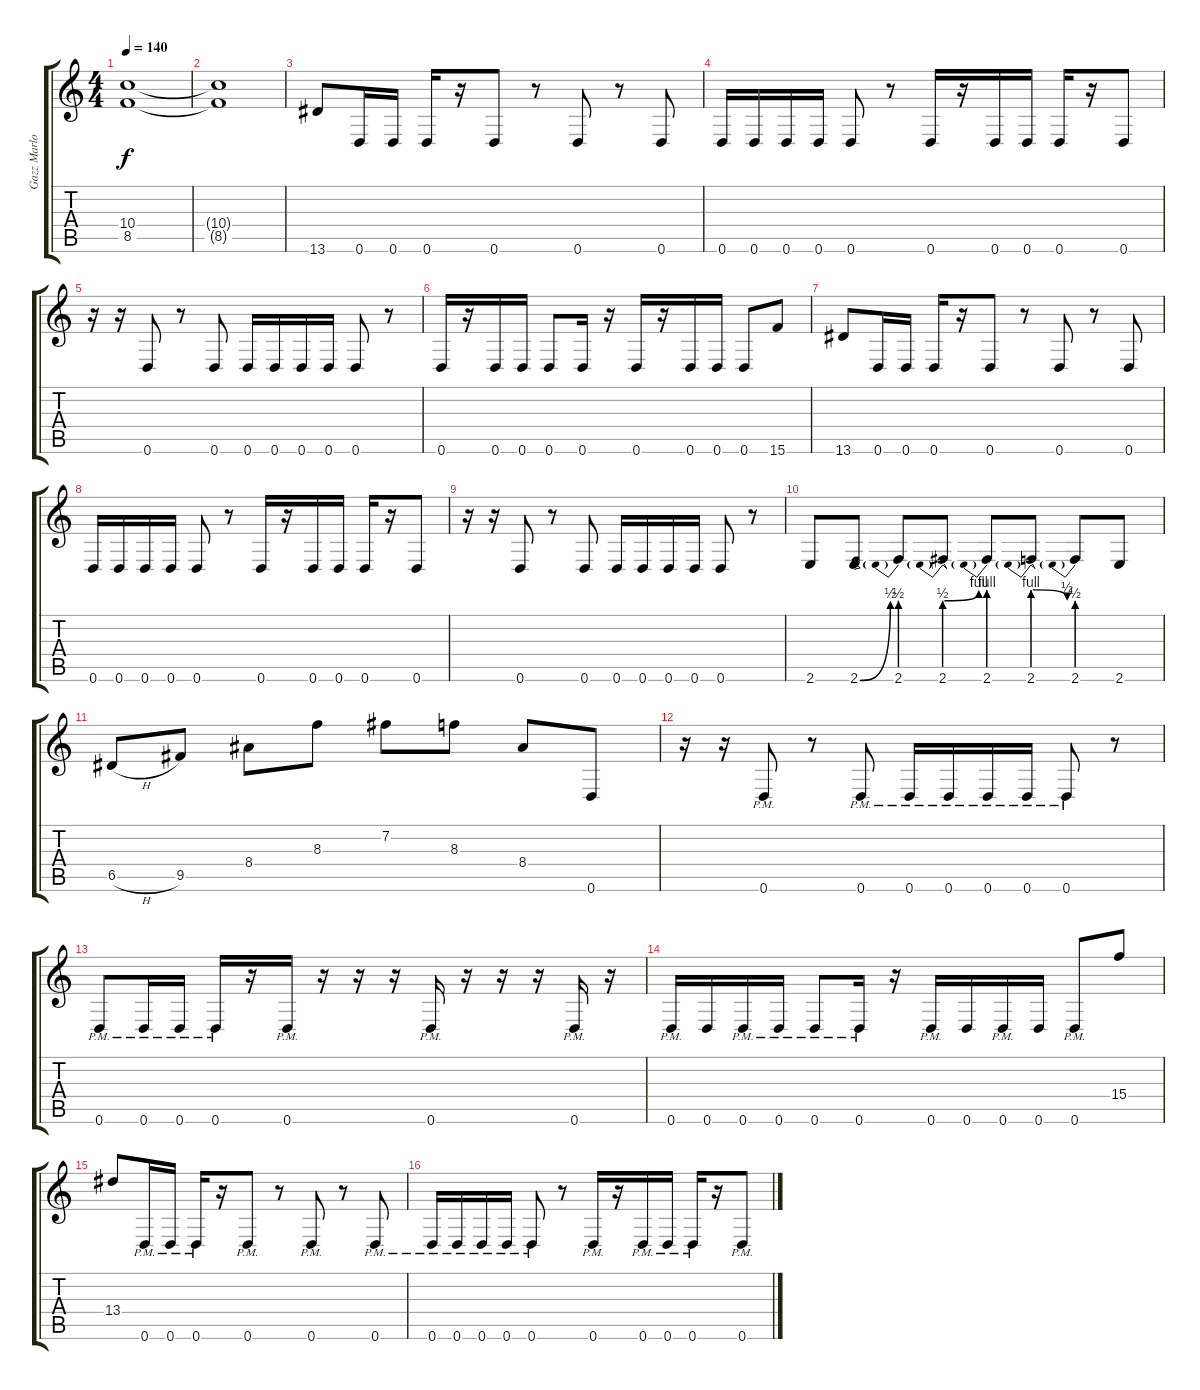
\track ("Gazz Marlow" "Gazz Marlo") {instrument distortionguitar}
\staff {score tabs}
\tuning (E4 B3 A3 D3 A2 D2) {hide}
\ts (4 4)
\tempo 140
\clef g2
\ks c
(10.4{t} 8.5{t}).1{dy f} |
(10.4{t} 8.5{t}).1 |
13.6.8 0.6.16 0.6.16 0.6.16 r.16 0.6.8 r.8 0.6.8 r.8 0.6.8 |
0.6.16 0.6.16 0.6.16 0.6.16 0.6.8 r.8 0.6.16 r.16 0.6.16 0.6.16 0.6.16 r.16 0.6.8 |
r.16 r.16 0.6.8 r.8 0.6.8 0.6.16 0.6.16 0.6.16 0.6.16 0.6.8 r.8 |
0.6.16 r.16 0.6.16 0.6.16 0.6.8 0.6.16 r.16 0.6.16 r.16 0.6.16 0.6.16 0.6.8 15.6.8 |
13.6.8 0.6.16 0.6.16 0.6.16 r.16 0.6.8 r.8 0.6.8 r.8 0.6.8 |
0.6.16 0.6.16 0.6.16 0.6.16 0.6.8 r.8 0.6.16 r.16 0.6.16 0.6.16 0.6.16 r.16 0.6.8 |
r.16 r.16 0.6.8 r.8 0.6.8 0.6.16 0.6.16 0.6.16 0.6.16 0.6.8 r.8 |
2.6.8 2.6{be (bend 0 0 60 2)}.8 2.6{be (prebend 0 2 60 2)}.8 2.6{be (prebendbend 0 2 60 4)}.8 2.6{be (prebend 0 4 60 4)}.8 2.6{be (prebendrelease 0 4 60 2)}.8 2.6{be (prebend 0 2 60 2)}.8 2.6.8 |
6.5{h}.8 9.5.8 8.4.8 8.3.8 7.2.8 8.3.8 8.4.8 0.6.8 |
r.16 r.16 0.6{pm}.8 r.8 0.6{pm}.8 0.6{pm}.16 0.6{pm}.16 0.6{pm}.16 0.6{pm}.16 0.6{pm}.8 r.8 |
0.6{pm}.8 0.6{pm}.16 0.6{pm}.16 0.6{pm}.16 r.16 0.6{pm}.16 r.16 r.16 r.16 0.6{pm}.16 r.16 r.16 r.16 0.6{pm}.16 r.16 |
0.6{pm}.16 0.6.16 0.6{pm}.16 0.6{pm}.16 0.6{pm}.8 0.6{pm}.16 r.16 0.6{pm}.16 0.6.16 0.6{pm}.16 0.6.16 0.6{pm}.8 15.4.8 |
13.4.8 0.6{pm}.16 0.6{pm}.16 0.6{pm}.16 r.16 0.6{pm}.8 r.8 0.6{pm}.8 r.8 0.6{pm}.8 |
0.6{pm}.16 0.6{pm}.16 0.6{pm}.16 0.6{pm}.16 0.6{pm}.8 r.8 0.6{pm}.16 r.16 0.6{pm}.16 0.6{pm}.16 0.6{pm}.16 r.16 0.6{pm}.8
